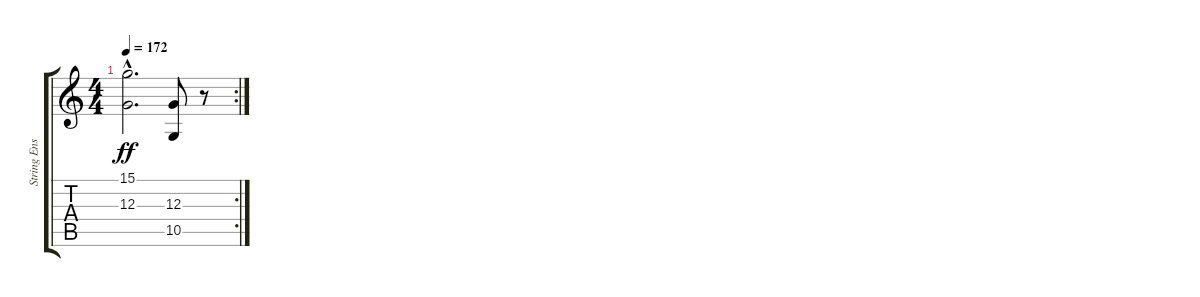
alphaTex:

\track ("String Ensemble" "String Ens") {instrument stringensemble1}
\staff {score tabs}
\tuning (E4 B3 G3 D3 A2 E2) {hide}
\rc 2
\ts (4 4)
\tempo 172
\clef g2
\ks c
(15.1{hac} 12.3{hac}).2{d dy ff volume 16} (12.3 10.5).8{volume 13} r.8
